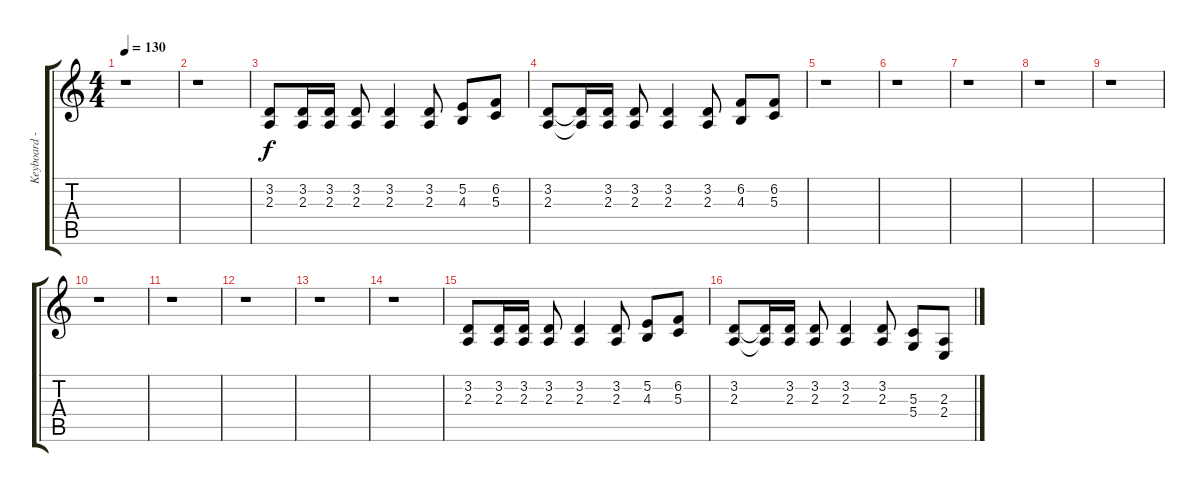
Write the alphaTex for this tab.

\track ("Keyboard - Christian 'Flake' Lorenz" "Keyboard -") {instrument lead8bassandlead}
\staff {score tabs}
\tuning (E4 B3 G3 D3 A2 E2) {hide}
\ts (4 4)
\tempo 130
\clef g2
\ks c
r.1{dy f} |
r.1 |
(3.2 2.3).8 (3.2 2.3).16 (3.2 2.3).16 (3.2 2.3).8 (3.2 2.3).4 (3.2 2.3).8 (5.2 4.3).8 (6.2 5.3).8 |
(3.2 2.3).8 (3.2{t} 2.3{t}).16 (3.2 2.3).16 (3.2 2.3).8 (3.2 2.3).4 (3.2 2.3).8 (6.2 4.3).8 (6.2 5.3).8 |
r.1 |
r.1 |
r.1 |
r.1 |
r.1 |
r.1 |
r.1 |
r.1 |
r.1 |
r.1 |
(3.2 2.3).8 (3.2 2.3).16 (3.2 2.3).16 (3.2 2.3).8 (3.2 2.3).4 (3.2 2.3).8 (5.2 4.3).8 (6.2 5.3).8 |
(3.2 2.3).8 (3.2{t} 2.3{t}).16 (3.2 2.3).16 (3.2 2.3).8 (3.2 2.3).4 (3.2 2.3).8 (5.3 5.4).8 (2.3 2.4).8
